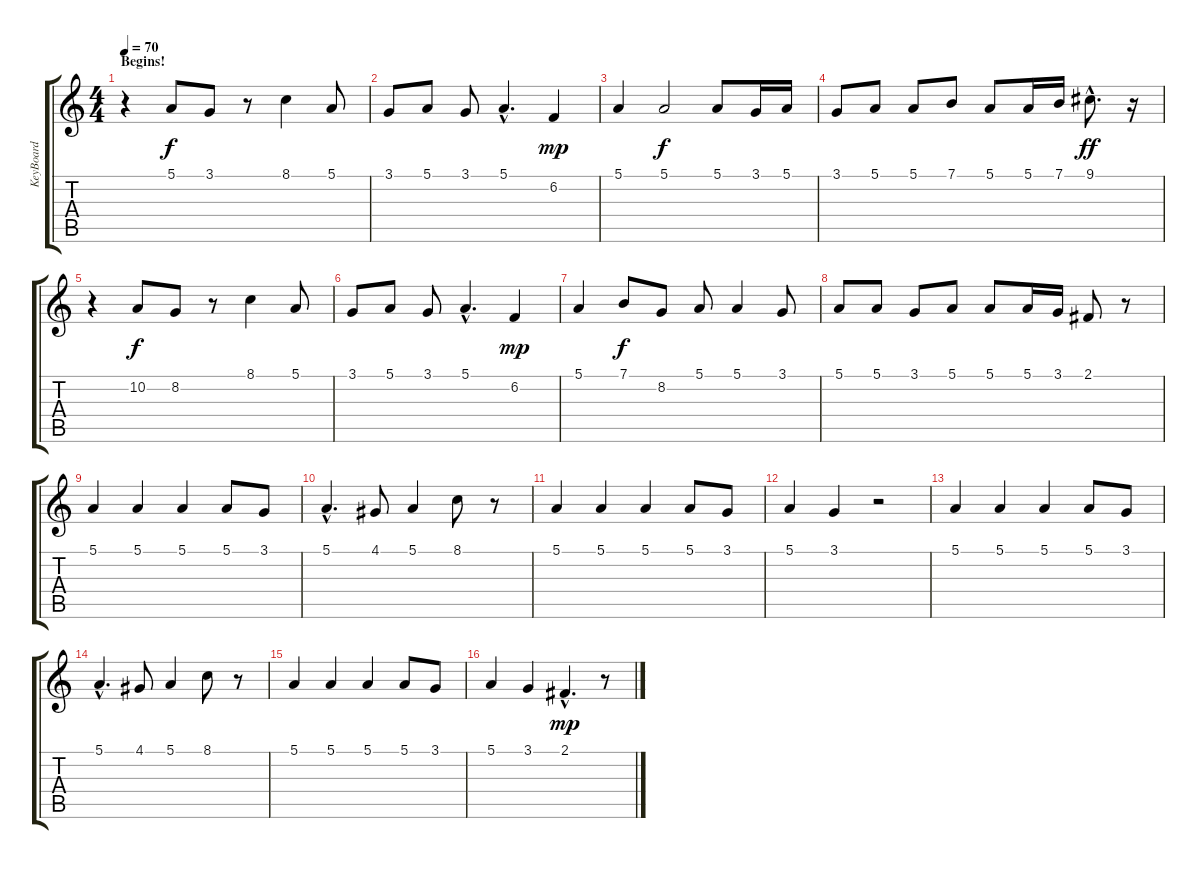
\track ("KeyBoard" "KeyBoard") {instrument recorder}
\staff {score tabs}
\tuning (E4 B3 G3 D3 A2 E2) {hide}
\ts (4 4)
\section ("" "Begins!")
\tempo 70
\clef g2
\ks c
r.4{dy f instrument recorder} 5.1.8 3.1.8 r.8 8.1.4 5.1.8 |
3.1.8 5.1.8 3.1.8 5.1{hac}.4{d} 6.2.4{dy mp} |
5.1.4 5.1.2{dy f} 5.1.8 3.1.16 5.1.16 |
3.1.8 5.1.8 5.1.8 7.1.8 5.1.8 5.1.16 7.1.16 9.1{hac}.8{d dy ff} r.16 |
r.4 10.2.8{dy f} 8.2.8 r.8 8.1.4 5.1.8 |
3.1.8 5.1.8 3.1.8 5.1{hac}.4{d} 6.2.4{dy mp} |
5.1.4 7.1.8{dy f} 8.2.8 5.1.8 5.1.4 3.1.8 |
5.1.8 5.1.8 3.1.8 5.1.8 5.1.8 5.1.16 3.1.16 2.1.8 r.8 |
5.1.4 5.1.4 5.1.4 5.1.8 3.1.8 |
5.1{hac}.4{d} 4.1.8 5.1.4 8.1.8 r.8 |
5.1.4 5.1.4 5.1.4 5.1.8 3.1.8 |
5.1.4 3.1.4 r.2 |
5.1.4 5.1.4 5.1.4 5.1.8 3.1.8 |
5.1{hac}.4{d} 4.1.8 5.1.4 8.1.8 r.8 |
5.1.4 5.1.4 5.1.4 5.1.8 3.1.8 |
5.1.4 3.1.4 2.1{hac}.4{d dy mp} r.8
